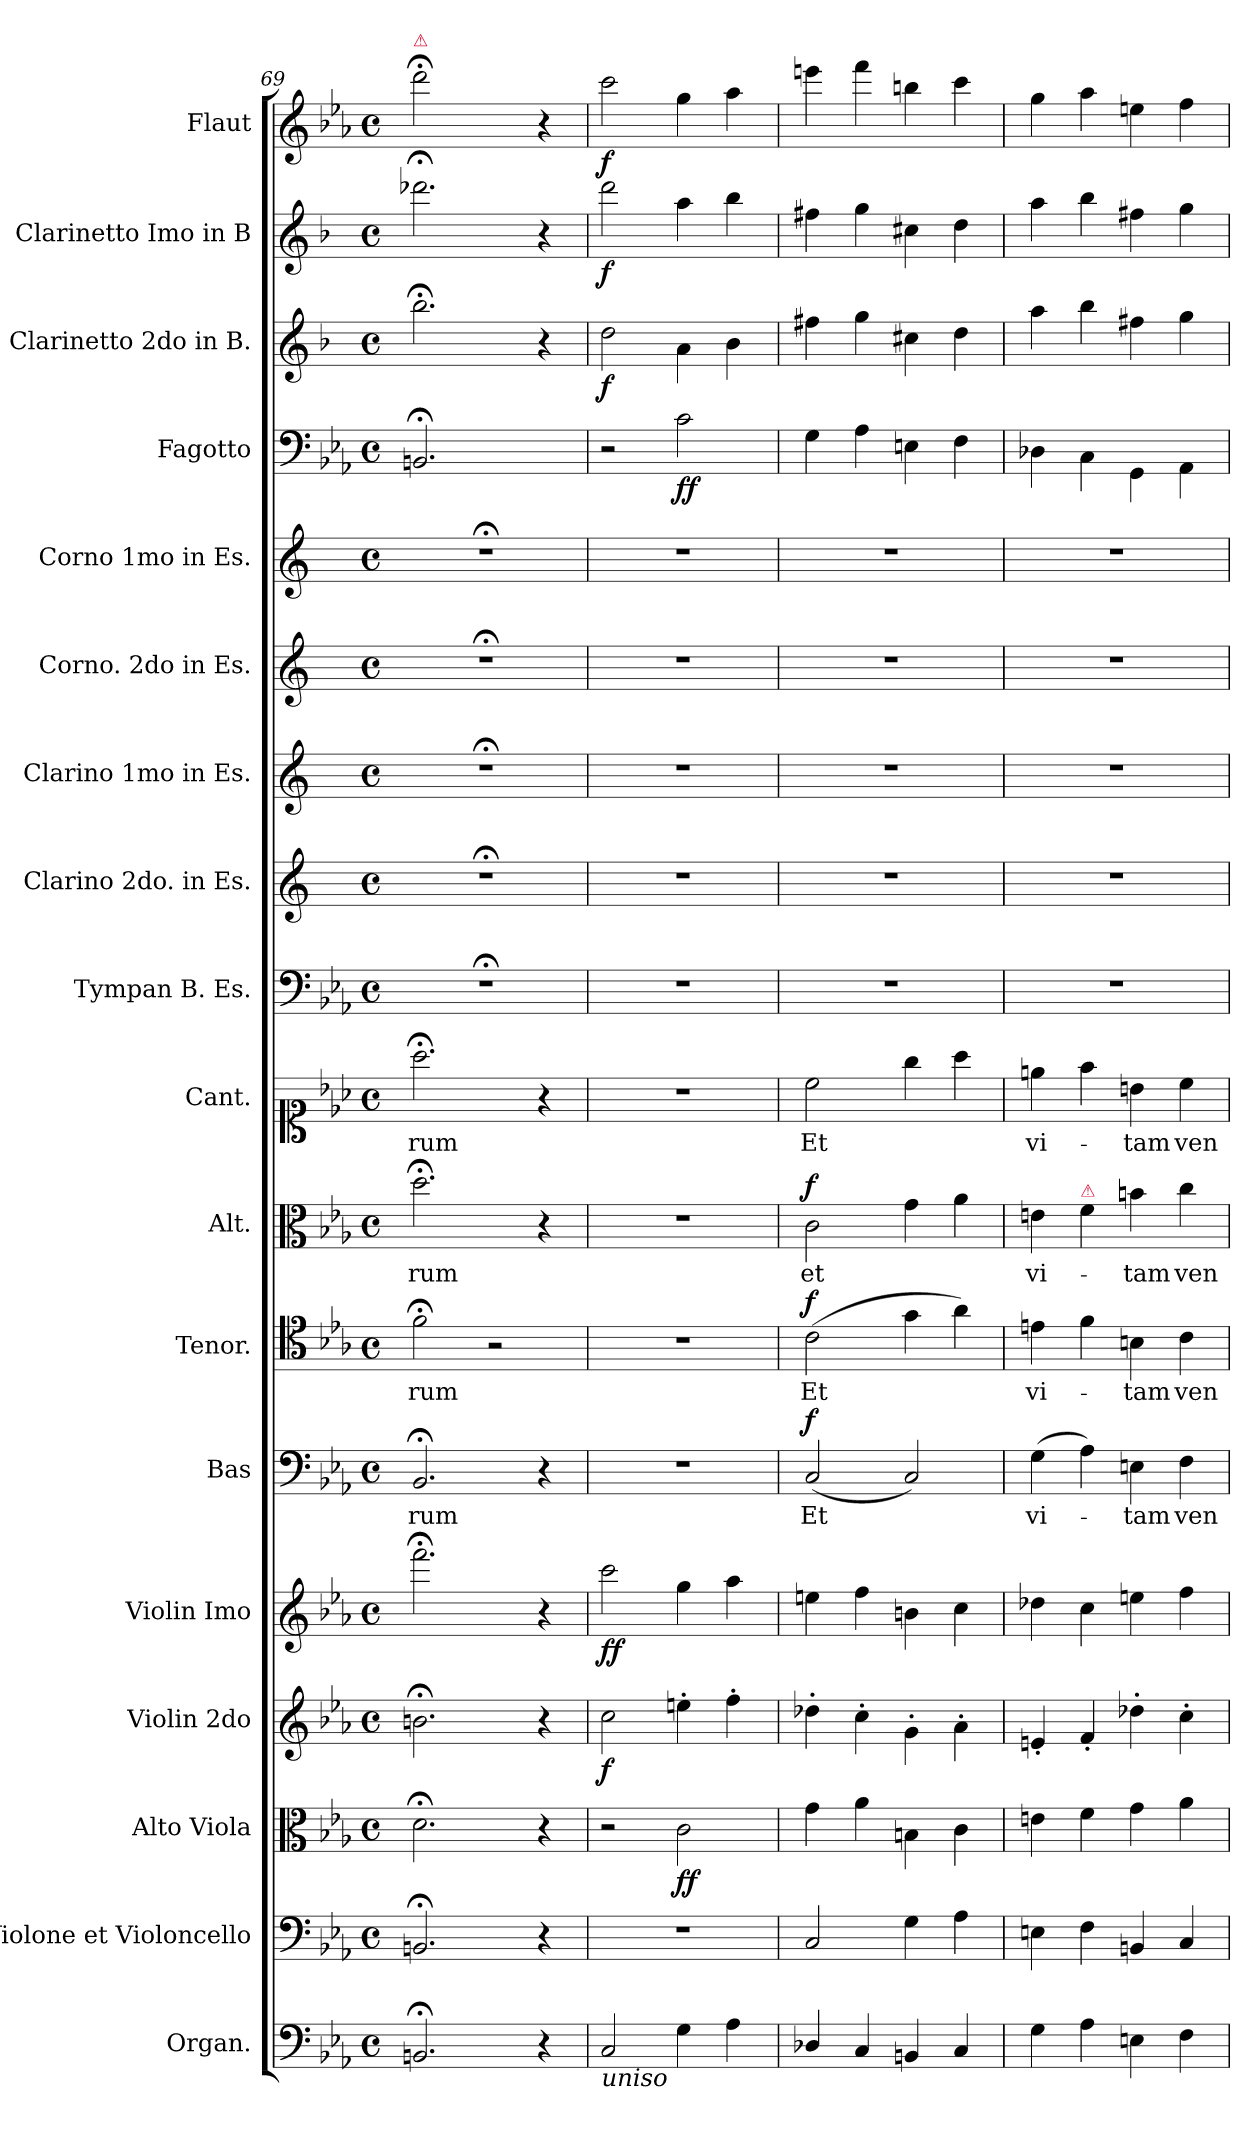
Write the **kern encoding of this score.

**kern	**dynam	**kern	**dynam	**kern	**dynam	**kern	**dynam	**kern	**dynam	**kern	**text	**dynam	**kern	**text	**dynam	**kern	**text	**dynam	**kern	**text	**dynam	**kern	**kern	**kern	**kern	**kern	**kern	**dynam	**kern	**dynam	**kern	**dynam	**kern	**dynam
*part18	*part18	*part17	*part17	*part16	*part16	*part15	*part15	*part14	*part14	*part13	*part13	*part13	*part12	*part12	*part12	*part11	*part11	*part11	*part10	*part10	*part10	*part9	*part8	*part7	*part6	*part5	*part4	*part4	*part3	*part3	*part2	*part2	*part1	*part1
*staff18	*staff18	*staff17	*staff17	*staff16	*staff16	*staff15	*staff15	*staff14	*staff14	*staff13	*staff13	*staff13	*staff12	*staff12	*staff12	*staff11	*staff11	*staff11	*staff10	*staff10	*staff10	*staff9	*staff8	*staff7	*staff6	*staff5	*staff4	*staff4	*staff3	*staff3	*staff2	*staff2	*staff1	*staff1
*I"Organ.	*	*I"Violone et Violoncello	*	*I"Alto Viola	*	*I"Violin 2do	*	*I"Violin Imo	*	*I"Bas	*	*	*I"Tenor.	*	*	*I"Alt.	*	*	*I"Cant.	*	*	*I"Tympan B. Es.	*I"Clarino 2do. in Es.	*I"Clarino 1mo in Es.	*I"Corno. 2do in Es.	*I"Corno 1mo in Es.	*I"Fagotto	*	*I"Clarinetto 2do in B.	*	*I"Clarinetto Imo in B	*	*I"Flaut	*
*I'org	*	*I'vlne et vlc	*	*I'a-vla	*	*	*	*I'vl I	*	*I'B	*	*	*I'T	*	*	*I'A	*	*	*	*	*	*	*	*I'clno I	*	*I'cor I	*I'fag	*	*I'cl II	*	*I'cl I	*	*I'fl	*
*clefF4	*	*clefF4	*	*clefC3	*	*clefG2	*	*clefG2	*	*clefF4	*	*	*clefC4	*	*	*clefC3	*	*	*clefC1	*	*	*clefF4	*clefG2	*clefG2	*clefG2	*clefG2	*clefF4	*	*clefG2	*	*clefG2	*	*clefG2	*
*	*	*	*	*	*	*	*	*	*	*	*	*	*	*	*	*	*	*	*	*	*	*	*ITrd-2c-3	*ITrd-2c-3	*ITrd5c9	*ITrd5c9	*	*	*ITrd1c2	*	*ITrd1c2	*	*	*
*k[b-e-a-]	*	*k[b-e-a-]	*	*k[b-e-a-]	*	*k[b-e-a-]	*	*k[b-e-a-]	*	*k[b-e-a-]	*	*	*k[b-e-a-]	*	*	*k[b-e-a-]	*	*	*k[b-e-a-]	*	*	*k[b-e-a-]	*k[b-e-a-]	*k[b-e-a-]	*k[b-e-a-]	*k[b-e-a-]	*k[b-e-a-]	*	*k[b-e-a-]	*	*k[b-e-a-]	*	*k[b-e-a-]	*
*E-:	*	*E-:	*	*E-:	*	*E-:	*	*E-:	*	*E-:	*	*	*E-:	*	*	*E-:	*	*	*E-:	*	*	*E-:	*E-:	*E-:	*E-:	*E-:	*E-:	*	*E-:	*	*E-:	*	*E-:	*
*M4/4	*	*M4/4	*	*M4/4	*	*M4/4	*	*M4/4	*	*M4/4	*	*	*M4/4	*	*	*M4/4	*	*	*M4/4	*	*	*M4/4	*M4/4	*M4/4	*M4/4	*M4/4	*M4/4	*	*M4/4	*	*M4/4	*	*M4/4	*
*met(c)	*	*met(c)	*	*met(c)	*	*met(c)	*	*met(c)	*	*met(c)	*	*	*met(c)	*	*	*met(c)	*	*	*met(c)	*	*	*met(c)	*met(c)	*met(c)	*met(c)	*met(c)	*met(c)	*	*met(c)	*	*met(c)	*	*met(c)	*
=69	=69	=69	=69	=69	=69	=69	=69	=69	=69	=69	=69	=69	=69	=69	=69	=69	=69	=69	=69	=69	=69	=69	=69	=69	=69	=69	=69	=69	=69	=69	=69	=69	=69	=69
!	!	!	!	!	!	!	!	!	!	!	!	!	!	!	!	!	!	!	!	!	!	!	!	!	!	!	!	!	!	!	!	!	!LO:TX:a:color=crimson:t=⚠	!
!	!	!	!	!	!	!	!	!	!	!	!	!	!	!	!	!	!	!	!	!	!	!	!	!	!	!	!	!	!	!	!	!	!LO:N:vis=2	!
2.BBn;</	.	2.BBn;</	.	2.d;<\	.	2.bn;<\	.	2.fff;<\	.	2.BB-;</	-rum	.	2f;<\	-rum	.	2.dd;	-rum	.	2.aa-;<\	-rum	.	1r;<	1r;<	1r;<	1r;<	1r;<	2.BBn;</	.	2.aa-;<\	.	2.ccc-X;<\	.	2.ddd;<\	.
.	.	.	.	.	.	.	.	.	.	.	.	.	2r	.	.	.	.	.	.	.	.	.	.	.	.	.	.	.	.	.	.	.	.	.
4r	.	4r	.	4r	.	4r	.	4r	.	4r	.	.	.	.	.	4r	.	.	4r	.	.	.	.	.	.	.	4ryy	.	4r	.	4r	.	4r	.
=70	=70	=70	=70	=70	=70	=70	=70	=70	=70	=70	=70	=70	=70	=70	=70	=70	=70	=70	=70	=70	=70	=70	=70	=70	=70	=70	=70	=70	=70	=70	=70	=70	=70	=70
!LO:TX:b:i:t=uniso	!	!	!	!	!	!	!	!	!	!	!	!	!	!	!	!	!	!	!	!	!	!	!	!	!	!	!	!	!	!	!	!	!	!
!	!LO:DY:a	!	!	!	!	!	!LO:DY:b	!	!LO:DY:b	!	!	!	!	!	!	!	!	!	!	!	!	!	!	!	!	!	!	!	!	!	!	!	!	!
2C/	ffo	1r	.	2r	.	2cc\	f	2ccc\	ff	1r	.	.	1r	.	.	1r	.	.	1r	.	.	1r	1r	1r	1r	1r	2r	.	2cc\	f	2ccc\	f	2ccc\	f
!	!	!	!	!	!LO:DY:b	!	!	!	!	!	!	!	!	!	!	!	!	!	!	!	!	!	!	!	!	!	!	!	!	!	!	!	!	!
4G\	.	.	.	2c\	ff	4een'\	.	4gg\	.	.	.	.	.	.	.	.	.	.	.	.	.	.	.	.	.	.	2c\	ff	4g\	.	4gg\	.	4gg\	.
4A-\	.	.	.	.	.	4ff'\	.	4aa-\	.	.	.	.	.	.	.	.	.	.	.	.	.	.	.	.	.	.	.	.	4a-\	.	4aa-\	.	4aa-\	.
=71	=71	=71	=71	=71	=71	=71	=71	=71	=71	=71	=71	=71	=71	=71	=71	=71	=71	=71	=71	=71	=71	=71	=71	=71	=71	=71	=71	=71	=71	=71	=71	=71	=71	=71
!	!	!	!LO:DY:b	!	!	!	!	!	!	!	!	!LO:DY:a	!	!	!LO:DY:a	!	!	!LO:DY:a	!	!	!LO:DY:a	!	!	!	!	!	!	!	!	!	!	!	!	!
4D-X/	.	2C/	ffo	4g\	.	4dd-X'\	.	4een\	.	(2C/	Et	f	(2c\	Et	f	2c\	et	f	2cc\	Et	fo	1r	1r	1r	1r	1r	4G\	.	4een\	.	4een\	.	4eeen\	.
4C/	.	.	.	4a-\	.	4cc'\	.	4ff\	.	.	.	.	.	.	.	.	.	.	.	.	.	.	.	.	.	.	4A-\	.	4ff\	.	4ff\	.	4fff\	.
4BBn/	.	4G\	.	4Bn\	.	4g'\	.	4bn\	.	2C/)	.	.	4g\	.	.	4g\	.	.	4gg\	.	.	.	.	.	.	.	4En\	.	4bn\	.	4bn\	.	4bbn\	.
4C/	.	4A-\	.	4c\	.	4a-'\	.	4cc\	.	.	.	.	4a-\)	.	.	4a-\	.	.	4aa-\	.	.	.	.	.	.	.	4F\	.	4cc\	.	4cc\	.	4ccc\	.
=72	=72	=72	=72	=72	=72	=72	=72	=72	=72	=72	=72	=72	=72	=72	=72	=72	=72	=72	=72	=72	=72	=72	=72	=72	=72	=72	=72	=72	=72	=72	=72	=72	=72	=72
4G\	.	4En\	.	4en\	.	4en'/	.	4dd-X\	.	(4G\	vi-	.	4en\	vi-	.	4en\	vi-	.	4een\	vi-	.	1r	1r	1r	1r	1r	4D-X\	.	4gg\	.	4gg\	.	4gg\	.
!	!	!	!	!	!	!	!	!	!	!	!	!	!	!	!	!LO:TX:a:color=crimson:t=⚠	!	!	!	!	!	!	!	!	!	!	!	!	!	!	!	!	!	!
4A-\	.	4F\	.	4f\	.	4f'/	.	4cc\	.	4A-\)	.	.	4f\	.	.	4f\	.	.	4ff\	.	.	.	.	.	.	.	4C\	.	4aa-\	.	4aa-\	.	4aa-\	.
4En\	.	4BBn/	.	4g\	.	4dd-X'\	.	4een\	.	4En\	-tam	.	4Bn\	-tam	.	4bn\	-tam	.	4bn\	-tam	.	.	.	.	.	.	4GG\	.	4een\	.	4een\	.	4een\	.
4F\	.	4C/	.	4a-\	.	4cc'\	.	4ff\	.	4F\	ven-	.	4c\	ven-	.	4cc\	ven-	.	4cc\	ven-	.	.	.	.	.	.	4AA-\	.	4ff\	.	4ff\	.	4ff\	.
=	=	=	=	=	=	=	=	=	=	=	=	=	=	=	=	=	=	=	=	=	=	=	=	=	=	=	=	=	=	=	=	=	=	=
*-	*-	*-	*-	*-	*-	*-	*-	*-	*-	*-	*-	*-	*-	*-	*-	*-	*-	*-	*-	*-	*-	*-	*-	*-	*-	*-	*-	*-	*-	*-	*-	*-	*-	*-
